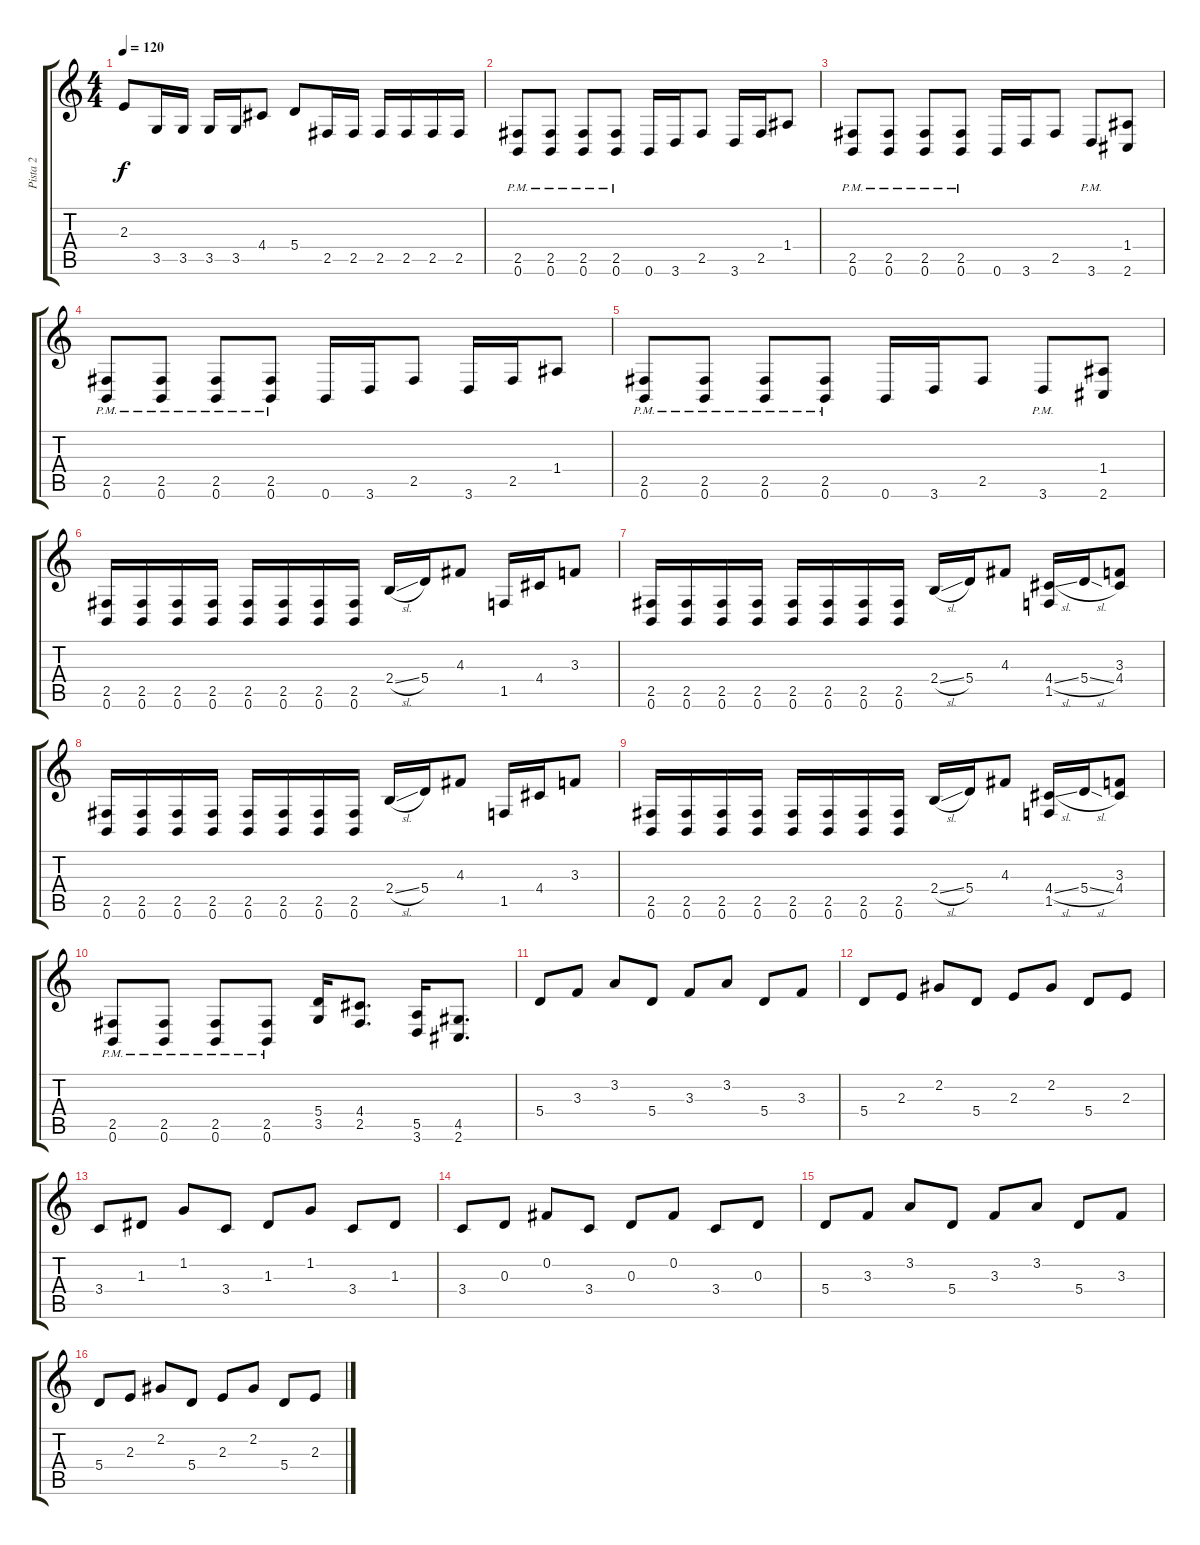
\track ("Pista 2" "Pista 2") {instrument distortionguitar}
\staff {score tabs}
\tuning (B3 Gb3 D3 A2 E2 B1) {hide}
\ts (4 4)
\tempo 120
\clef g2
\ks c
2.3.8{dy f} 3.5.16 3.5.16 3.5.16 3.5.16 4.4.8 5.4.8 2.5.16 2.5.16 2.5.16 2.5.16 2.5.16 2.5.16 |
(2.5{pm} 0.6{pm}).8 (2.5{pm} 0.6{pm}).8 (2.5{pm} 0.6{pm}).8 (2.5{pm} 0.6{pm}).8 0.6.16 3.6.16 2.5.8 3.6.16 2.5.16 1.4.8 |
(2.5{pm} 0.6{pm}).8 (2.5{pm} 0.6{pm}).8 (2.5{pm} 0.6{pm}).8 (2.5{pm} 0.6{pm}).8 0.6.16 3.6.16 2.5.8 3.6{pm}.8 (1.4 2.6).8 |
(2.5{pm} 0.6{pm}).8 (2.5{pm} 0.6{pm}).8 (2.5{pm} 0.6{pm}).8 (2.5{pm} 0.6{pm}).8 0.6.16 3.6.16 2.5.8 3.6.16 2.5.16 1.4.8 |
(2.5{pm} 0.6{pm}).8 (2.5{pm} 0.6{pm}).8 (2.5{pm} 0.6{pm}).8 (2.5{pm} 0.6{pm}).8 0.6.16 3.6.16 2.5.8 3.6{pm}.8 (1.4 2.6).8 |
(2.5 0.6).16 (2.5 0.6).16 (2.5 0.6).16 (2.5 0.6).16 (2.5 0.6).16 (2.5 0.6).16 (2.5 0.6).16 (2.5 0.6).16 2.4{sl}.16 5.4.16 4.3.8 1.5.16 4.4.16 3.3.8 |
(2.5 0.6).16 (2.5 0.6).16 (2.5 0.6).16 (2.5 0.6).16 (2.5 0.6).16 (2.5 0.6).16 (2.5 0.6).16 (2.5 0.6).16 2.4{sl}.16 5.4.16 4.3.8 (4.4{sl} 1.5).16 5.4{sl}.16 (3.3 4.4).8 |
(2.5 0.6).16 (2.5 0.6).16 (2.5 0.6).16 (2.5 0.6).16 (2.5 0.6).16 (2.5 0.6).16 (2.5 0.6).16 (2.5 0.6).16 2.4{sl}.16 5.4.16 4.3.8 1.5.16 4.4.16 3.3.8 |
(2.5 0.6).16 (2.5 0.6).16 (2.5 0.6).16 (2.5 0.6).16 (2.5 0.6).16 (2.5 0.6).16 (2.5 0.6).16 (2.5 0.6).16 2.4{sl}.16 5.4.16 4.3.8 (4.4{sl} 1.5).16 5.4{sl}.16 (3.3 4.4).8 |
(2.5{pm} 0.6{pm}).8 (2.5{pm} 0.6{pm}).8 (2.5{pm} 0.6{pm}).8 (2.5{pm} 0.6{pm}).8 (5.4 3.5).16 (4.4 2.5).8{d} (5.5 3.6).16 (4.5 2.6).8{d} |
5.4.8{instrument electricguitarclean} 3.3.8 3.2.8 5.4.8 3.3.8 3.2.8 5.4.8 3.3.8 |
5.4.8 2.3.8 2.2.8 5.4.8 2.3.8 2.2.8 5.4.8 2.3.8 |
3.4.8 1.3.8 1.2.8 3.4.8 1.3.8 1.2.8 3.4.8 1.3.8 |
3.4.8 0.3.8 0.2.8 3.4.8 0.3.8 0.2.8 3.4.8 0.3.8 |
5.4.8{instrument electricguitarclean} 3.3.8 3.2.8 5.4.8 3.3.8 3.2.8 5.4.8 3.3.8 |
5.4.8 2.3.8 2.2.8 5.4.8 2.3.8 2.2.8 5.4.8 2.3.8
